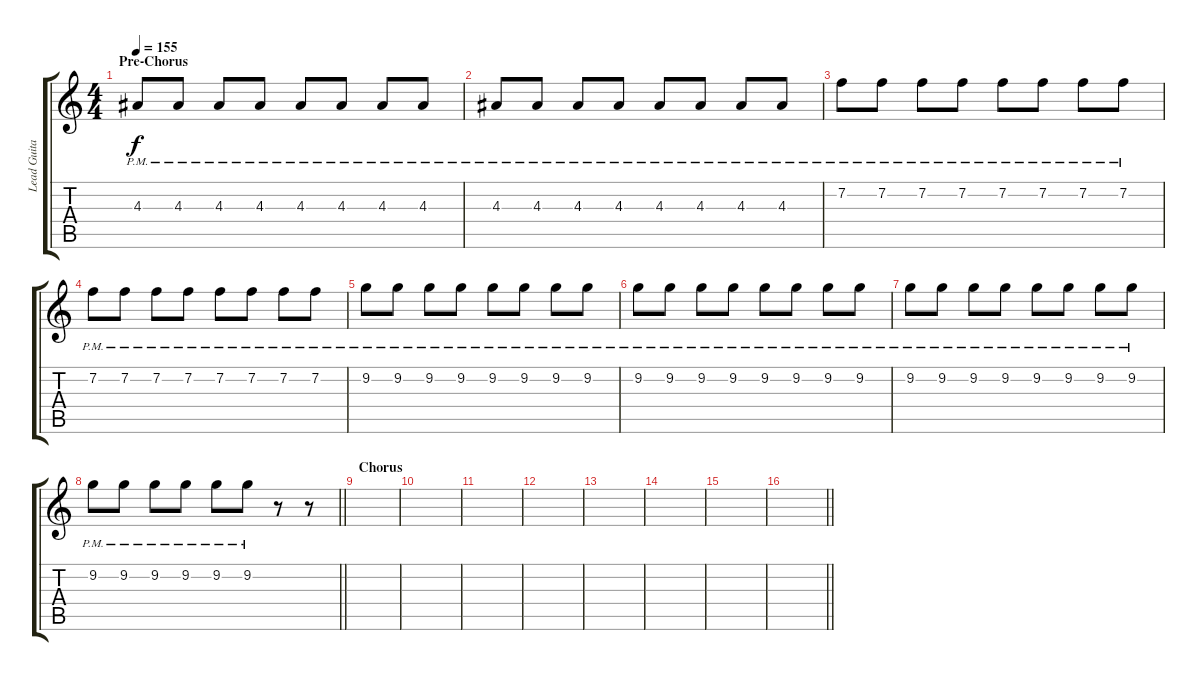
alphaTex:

\track ("Lead Guitar" "Lead Guita") {instrument distortionguitar}
\staff {score tabs}
\tuning (Eb4 Bb3 Gb3 Db3 Ab2 Db2) {hide}
\ts (4 4)
\section ("" "Pre-Chorus")
\tempo 155
\clef g2
\ks c
4.3{pm}.8{dy f} 4.3{pm}.8 4.3{pm}.8 4.3{pm}.8 4.3{pm}.8 4.3{pm}.8 4.3{pm}.8 4.3{pm}.8 |
4.3{pm}.8 4.3{pm}.8 4.3{pm}.8 4.3{pm}.8 4.3{pm}.8 4.3{pm}.8 4.3{pm}.8 4.3{pm}.8 |
7.2{pm}.8 7.2{pm}.8 7.2{pm}.8 7.2{pm}.8 7.2{pm}.8 7.2{pm}.8 7.2{pm}.8 7.2{pm}.8 |
7.2{pm}.8 7.2{pm}.8 7.2{pm}.8 7.2{pm}.8 7.2{pm}.8 7.2{pm}.8 7.2{pm}.8 7.2{pm}.8 |
9.2{pm}.8 9.2{pm}.8 9.2{pm}.8 9.2{pm}.8 9.2{pm}.8 9.2{pm}.8 9.2{pm}.8 9.2{pm}.8 |
9.2{pm}.8 9.2{pm}.8 9.2{pm}.8 9.2{pm}.8 9.2{pm}.8 9.2{pm}.8 9.2{pm}.8 9.2{pm}.8 |
9.2{pm}.8 9.2{pm}.8 9.2{pm}.8 9.2{pm}.8 9.2{pm}.8 9.2{pm}.8 9.2{pm}.8 9.2{pm}.8 |
\barLineRight lightlight
9.2{pm}.8 9.2{pm}.8 9.2{pm}.8 9.2{pm}.8 9.2{pm}.8 9.2{pm}.8 r.8 r.8 |
\section ("" "Chorus")
|
|
|
|
|
|
|
\barLineRight lightlight
